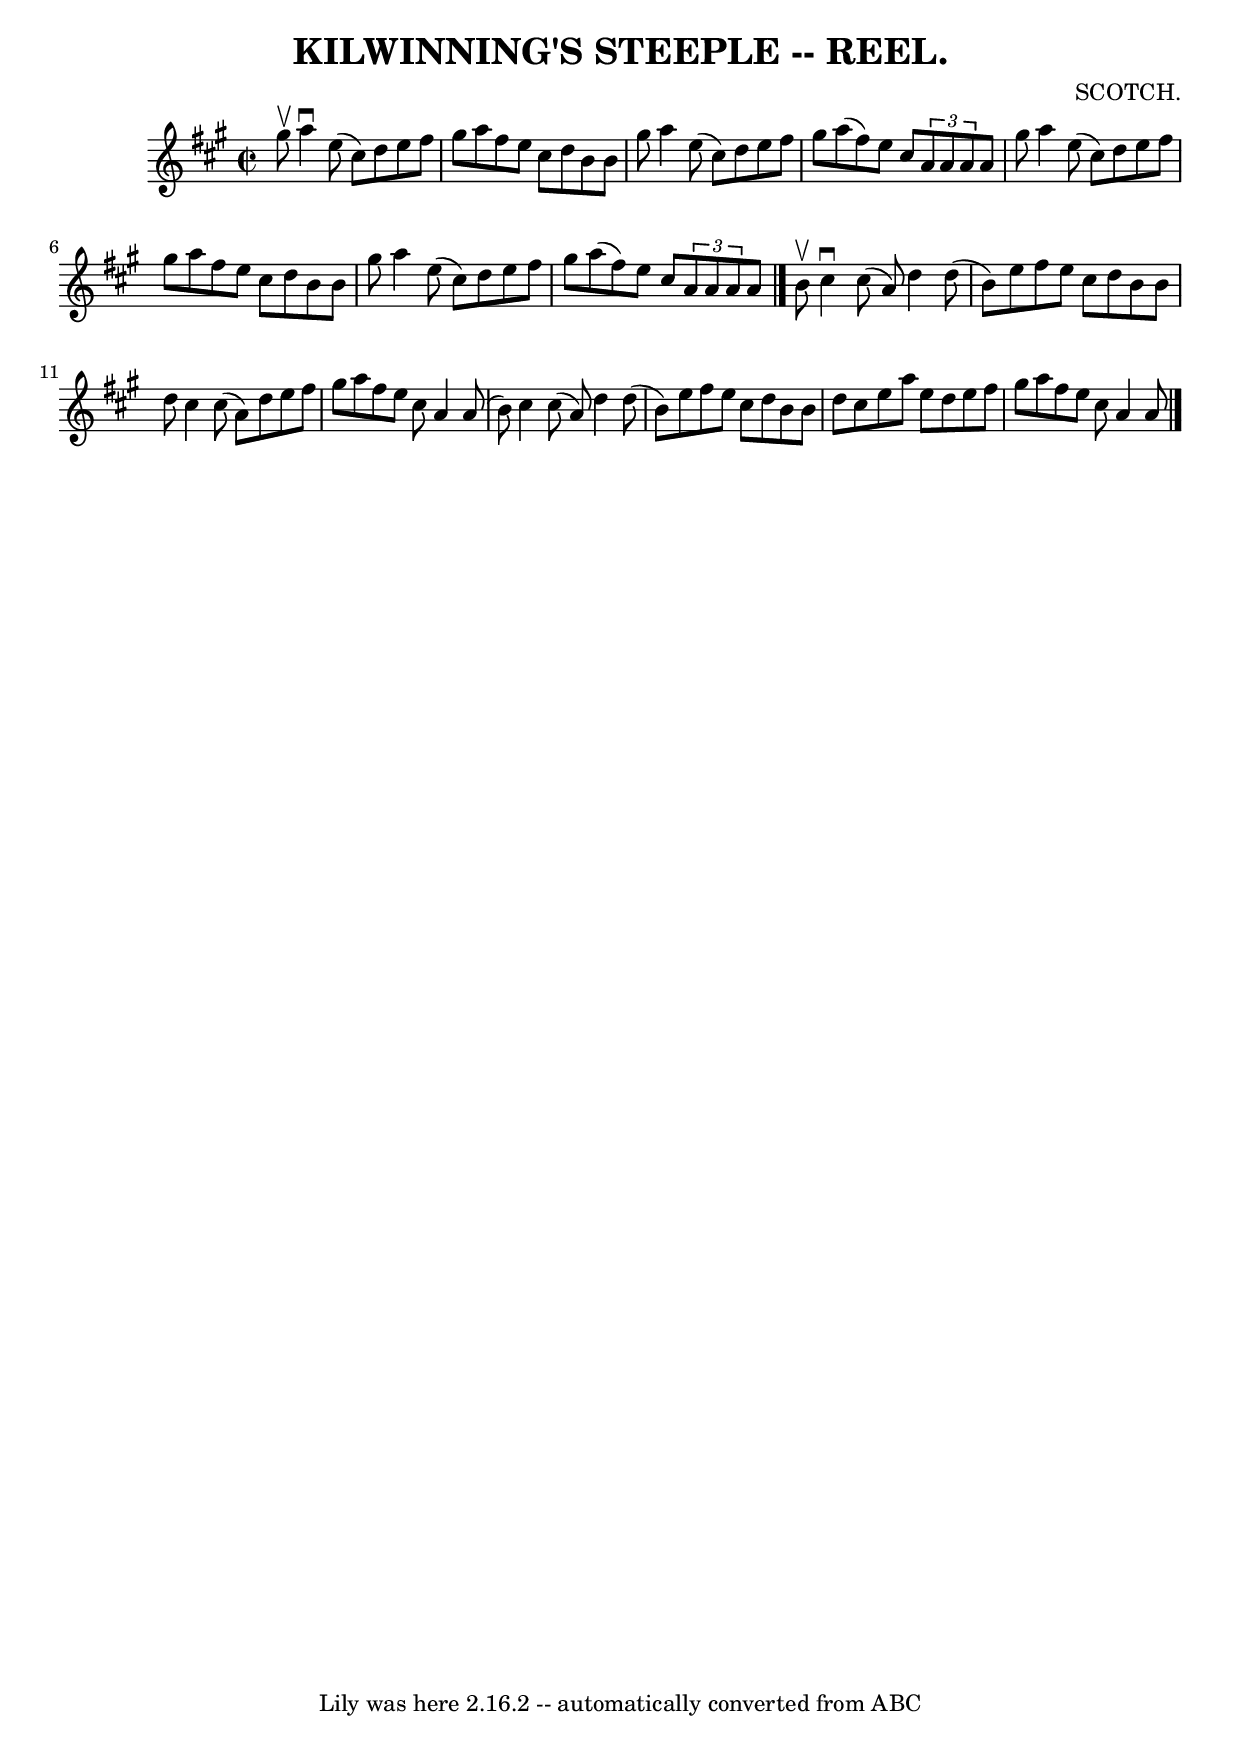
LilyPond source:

\version "2.16.2"
\include "Mammoth.ily"
\header {
  %% book = "Coles 43.3"
  composer = "SCOTCH."
  crossRefNumber = "1"
  footnotes = ""
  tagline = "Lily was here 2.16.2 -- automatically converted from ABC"
  title = "KILWINNING'S STEEPLE -- REEL."

}
voicedefault =  {


  \override Staff.TimeSignature #'style = #'C
  \time 2/2 
  \key a \major
  gis''8^\upbow |
  a''4^\downbow e''8 (
  cis''8) d''8 e''8 fis''8 gis''8  |
  a''8 fis''8    
  e''8 cis''8 d''8 b'8 b'8 gis''8  |
  a''4 e''8 (
  cis''8) d''8 e''8 fis''8 gis''8  |
  a''8 (fis''8)   
  e''8 cis''8    \times 2/3 { a'8 a'8 a'8  
			    } a'8 gis''8  |
  
  a''4 e''8 (cis''8) d''8 e''8 fis''8 gis''8  |
  
  a''8 fis''8 e''8 cis''8 d''8 b'8 b'8 gis''8  |
  
  a''4 e''8 (cis''8) d''8 e''8 fis''8 gis''8  |
  a''8 (fis''8) e''8 cis''8    \times 2/3 { a'8 a'8 a'8  
				     } a'8  
  \bar "|." b'8^\upbow |
  cis''4^\downbow cis''8 (a'8)   
  d''4 d''8 (b'8) |
  e''8 fis''8 e''8 cis''8 d''8    
  b'8 b'8 d''8  |
  cis''4 cis''8 (a'8) d''8 e''8    
  fis''8 gis''8  |
  a''8 fis''8 e''8 cis''8 a'4 a'8 (
  b'8) |
  cis''4 cis''8 (a'8) d''4 d''8 (b'8) 
  |
  e''8 fis''8 e''8 cis''8 d''8 b'8 b'8 d''8  
  |
  cis''8 e''8 a''8 e''8 d''8 e''8 fis''8 gis''8  
  |
  a''8 fis''8 e''8 cis''8 a'4 a'8  \bar "|."   

}

\score{
  <<

    \context Staff="default"
    {
      \voicedefault 
      
    }

  >>
  \layout {
    
  }
  \midi {
  }

}
